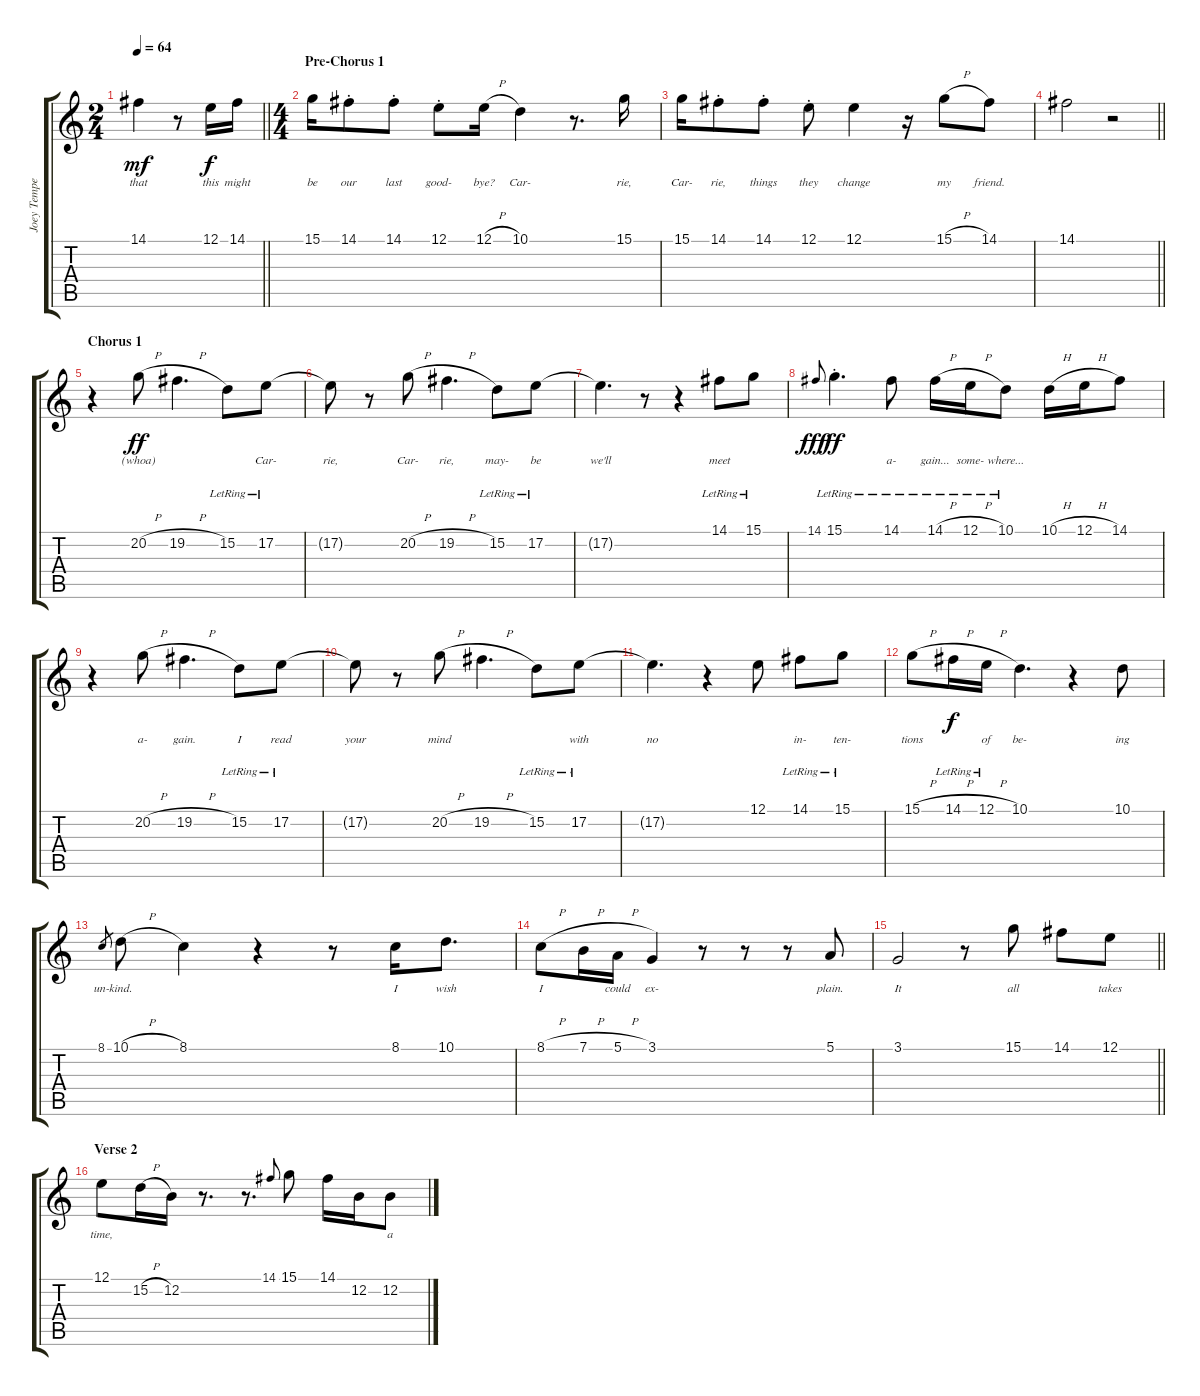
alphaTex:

\track ("Joey Tempest" "Joey Tempe") {instrument englishhorn}
\staff {score tabs}
\tuning (E4 B3 G3 D3 A2 E2) {hide}
\ts (2 4)
\tempo 64
\clef g2
\barLineRight lightlight
\ks c
14.1{t}.4{lyrics (0 "that") lyrics (1 "") lyrics (2 "") lyrics (3 "") lyrics (4 "") dy mf} r.8 12.1.16{lyrics (0 "this") lyrics (1 "") lyrics (2 "") lyrics (3 "") lyrics (4 "") dy f} 14.1.16{lyrics (0 "might") lyrics (1 "") lyrics (2 "") lyrics (3 "") lyrics (4 "")} |
\ts (4 4)
\section ("" "Pre-Chorus 1")
15.1.16{lyrics (0 "be") lyrics (1 "") lyrics (2 "") lyrics (3 "") lyrics (4 "")} 14.1{st}.8{lyrics (0 "our") lyrics (1 "") lyrics (2 "") lyrics (3 "") lyrics (4 "")} 14.1{st}.8{lyrics (0 "last") lyrics (1 "") lyrics (2 "") lyrics (3 "") lyrics (4 "")} 12.1{st}.8{lyrics (0 "good-") lyrics (1 "") lyrics (2 "") lyrics (3 "") lyrics (4 "")} 12.1{h}.16{lyrics (0 "bye?") lyrics (1 "") lyrics (2 "") lyrics (3 "") lyrics (4 "")} 10.1.4{lyrics (0 "Car-") lyrics (1 "") lyrics (2 "") lyrics (3 "") lyrics (4 "")} r.8{d} 15.1.16{lyrics (0 "rie,") lyrics (1 "") lyrics (2 "") lyrics (3 "") lyrics (4 "")} |
15.1.16{lyrics (0 "Car-") lyrics (1 "") lyrics (2 "") lyrics (3 "") lyrics (4 "")} 14.1{st}.8{lyrics (0 "rie,") lyrics (1 "") lyrics (2 "") lyrics (3 "") lyrics (4 "")} 14.1{st}.8{lyrics (0 "things") lyrics (1 "") lyrics (2 "") lyrics (3 "") lyrics (4 "")} 12.1{st}.8{lyrics (0 "they") lyrics (1 "") lyrics (2 "") lyrics (3 "") lyrics (4 "")} 12.1.4{lyrics (0 "change") lyrics (1 "") lyrics (2 "") lyrics (3 "") lyrics (4 "")} r.16 15.1{h}.8{lyrics (0 "my") lyrics (1 "") lyrics (2 "") lyrics (3 "") lyrics (4 "")} 14.1.8{lyrics (0 "friend.") lyrics (1 "") lyrics (2 "") lyrics (3 "") lyrics (4 "")} |
\barLineRight lightlight
14.1.2{lyrics (0 "") lyrics (1 "") lyrics (2 "") lyrics (3 "") lyrics (4 "")} r.2 |
\section ("" "Chorus 1")
r.4 20.2{h}.8{lyrics (0 "(whoa)") lyrics (1 "") lyrics (2 "") lyrics (3 "") lyrics (4 "") dy ff} 19.2{h}.4{d lyrics (0 "") lyrics (1 "") lyrics (2 "") lyrics (3 "") lyrics (4 "")} 15.2{lr}.8{lyrics (0 "") lyrics (1 "") lyrics (2 "") lyrics (3 "") lyrics (4 "")} 17.2{lr}.8{lyrics (0 "Car-") lyrics (1 "") lyrics (2 "") lyrics (3 "") lyrics (4 "")} |
17.2{t}.8{lyrics (0 "rie,") lyrics (1 "") lyrics (2 "") lyrics (3 "") lyrics (4 "")} r.8 20.2{h}.8{lyrics (0 "Car-") lyrics (1 "") lyrics (2 "") lyrics (3 "") lyrics (4 "")} 19.2{h}.4{d lyrics (0 "rie,") lyrics (1 "") lyrics (2 "") lyrics (3 "") lyrics (4 "")} 15.2{lr}.8{lyrics (0 "may-") lyrics (1 "") lyrics (2 "") lyrics (3 "") lyrics (4 "")} 17.2{lr}.8{lyrics (0 "be") lyrics (1 "") lyrics (2 "") lyrics (3 "") lyrics (4 "")} |
17.2{t}.4{d lyrics (0 "we'll") lyrics (1 "") lyrics (2 "") lyrics (3 "") lyrics (4 "")} r.8 r.4 14.1{lr}.8{lyrics (0 "meet") lyrics (1 "") lyrics (2 "") lyrics (3 "") lyrics (4 "")} 15.1{lr}.8{lyrics (0 "") lyrics (1 "") lyrics (2 "") lyrics (3 "") lyrics (4 "")} |
14.1.8{lyrics (0 "") lyrics (1 "") lyrics (2 "") lyrics (3 "") lyrics (4 "") gr onbeat dy fff} 15.1{st lr}.4{d lyrics (0 "") lyrics (1 "") lyrics (2 "") lyrics (3 "") lyrics (4 "") dy ff} 14.1{lr}.8{lyrics (0 "a-") lyrics (1 "") lyrics (2 "") lyrics (3 "") lyrics (4 "")} 14.1{h lr}.16{lyrics (0 "gain...") lyrics (1 "") lyrics (2 "") lyrics (3 "") lyrics (4 "")} 12.1{h lr}.16{lyrics (0 "some-") lyrics (1 "") lyrics (2 "") lyrics (3 "") lyrics (4 "")} 10.1{lr}.8{lyrics (0 "where...") lyrics (1 "") lyrics (2 "") lyrics (3 "") lyrics (4 "")} 10.1{h}.16{lyrics (0 "") lyrics (1 "") lyrics (2 "") lyrics (3 "") lyrics (4 "")} 12.1{h}.16{lyrics (0 "") lyrics (1 "") lyrics (2 "") lyrics (3 "") lyrics (4 "")} 14.1.8{lyrics (0 "") lyrics (1 "") lyrics (2 "") lyrics (3 "") lyrics (4 "")} |
r.4 20.2{h}.8{lyrics (0 "a-") lyrics (1 "") lyrics (2 "") lyrics (3 "") lyrics (4 "")} 19.2{h}.4{d lyrics (0 "gain.") lyrics (1 "") lyrics (2 "") lyrics (3 "") lyrics (4 "")} 15.2{lr}.8{lyrics (0 "I") lyrics (1 "") lyrics (2 "") lyrics (3 "") lyrics (4 "")} 17.2{lr}.8{lyrics (0 "read") lyrics (1 "") lyrics (2 "") lyrics (3 "") lyrics (4 "")} |
17.2{t}.8{lyrics (0 "your") lyrics (1 "") lyrics (2 "") lyrics (3 "") lyrics (4 "")} r.8 20.2{h}.8{lyrics (0 "mind") lyrics (1 "") lyrics (2 "") lyrics (3 "") lyrics (4 "")} 19.2{h}.4{d lyrics (0 "") lyrics (1 "") lyrics (2 "") lyrics (3 "") lyrics (4 "")} 15.2{lr}.8{lyrics (0 "") lyrics (1 "") lyrics (2 "") lyrics (3 "") lyrics (4 "")} 17.2{lr}.8{lyrics (0 "with") lyrics (1 "") lyrics (2 "") lyrics (3 "") lyrics (4 "")} |
17.2{t}.4{d lyrics (0 "no") lyrics (1 "") lyrics (2 "") lyrics (3 "") lyrics (4 "")} r.4 12.1.8{lyrics (0 "") lyrics (1 "") lyrics (2 "") lyrics (3 "") lyrics (4 "")} 14.1{lr}.8{lyrics (0 "in-") lyrics (1 "") lyrics (2 "") lyrics (3 "") lyrics (4 "")} 15.1{lr}.8{lyrics (0 "ten-") lyrics (1 "") lyrics (2 "") lyrics (3 "") lyrics (4 "")} |
15.1{h}.8{lyrics (0 "tions") lyrics (1 "") lyrics (2 "") lyrics (3 "") lyrics (4 "")} 14.1{h lr}.16{lyrics (0 "") lyrics (1 "") lyrics (2 "") lyrics (3 "") lyrics (4 "") dy f} 12.1{h lr}.16{lyrics (0 "of") lyrics (1 "") lyrics (2 "") lyrics (3 "") lyrics (4 "")} 10.1.4{d lyrics (0 "be-") lyrics (1 "") lyrics (2 "") lyrics (3 "") lyrics (4 "")} r.4 10.1.8{lyrics (0 "ing") lyrics (1 "") lyrics (2 "") lyrics (3 "") lyrics (4 "")} |
8.1.8{lyrics (0 "un-") lyrics (1 "") lyrics (2 "") lyrics (3 "") lyrics (4 "") gr} 10.1{h}.8{lyrics (0 "kind.") lyrics (1 "") lyrics (2 "") lyrics (3 "") lyrics (4 "")} 8.1.4{lyrics (0 "") lyrics (1 "") lyrics (2 "") lyrics (3 "") lyrics (4 "")} r.4 r.8 8.1.16{lyrics (0 "I") lyrics (1 "") lyrics (2 "") lyrics (3 "") lyrics (4 "")} 10.1.8{d lyrics (0 "wish") lyrics (1 "") lyrics (2 "") lyrics (3 "") lyrics (4 "")} |
8.1{h}.8{lyrics (0 "I") lyrics (1 "") lyrics (2 "") lyrics (3 "") lyrics (4 "")} 7.1{h}.16{lyrics (0 "") lyrics (1 "") lyrics (2 "") lyrics (3 "") lyrics (4 "")} 5.1{h}.16{lyrics (0 "could") lyrics (1 "") lyrics (2 "") lyrics (3 "") lyrics (4 "")} 3.1.4{lyrics (0 "ex-") lyrics (1 "") lyrics (2 "") lyrics (3 "") lyrics (4 "")} r.8 r.8 r.8 5.1.8{lyrics (0 "plain.") lyrics (1 "") lyrics (2 "") lyrics (3 "") lyrics (4 "")} |
\barLineRight lightlight
3.1.2{lyrics (0 "It") lyrics (1 "") lyrics (2 "") lyrics (3 "") lyrics (4 "")} r.8 15.1.8{lyrics (0 "all") lyrics (1 "") lyrics (2 "") lyrics (3 "") lyrics (4 "")} 14.1.8{lyrics (0 "") lyrics (1 "") lyrics (2 "") lyrics (3 "") lyrics (4 "")} 12.1.8{lyrics (0 "takes") lyrics (1 "") lyrics (2 "") lyrics (3 "") lyrics (4 "")} |
\section ("" "Verse 2")
12.1.8{lyrics (0 "time,") lyrics (1 "") lyrics (2 "") lyrics (3 "") lyrics (4 "")} 15.2{h}.16{lyrics (0 "") lyrics (1 "") lyrics (2 "") lyrics (3 "") lyrics (4 "")} 12.2.16{lyrics (0 "") lyrics (1 "") lyrics (2 "") lyrics (3 "") lyrics (4 "")} r.8{d} r.8{d} 14.1.8{lyrics (0 "") lyrics (1 "") lyrics (2 "") lyrics (3 "") lyrics (4 "") gr onbeat} 15.1.8{lyrics (0 "") lyrics (1 "") lyrics (2 "") lyrics (3 "") lyrics (4 "")} 14.1.16{lyrics (0 "") lyrics (1 "") lyrics (2 "") lyrics (3 "") lyrics (4 "")} 12.2.16{lyrics (0 "") lyrics (1 "") lyrics (2 "") lyrics (3 "") lyrics (4 "")} 12.2.8{lyrics (0 "a") lyrics (1 "") lyrics (2 "") lyrics (3 "") lyrics (4 "")}
